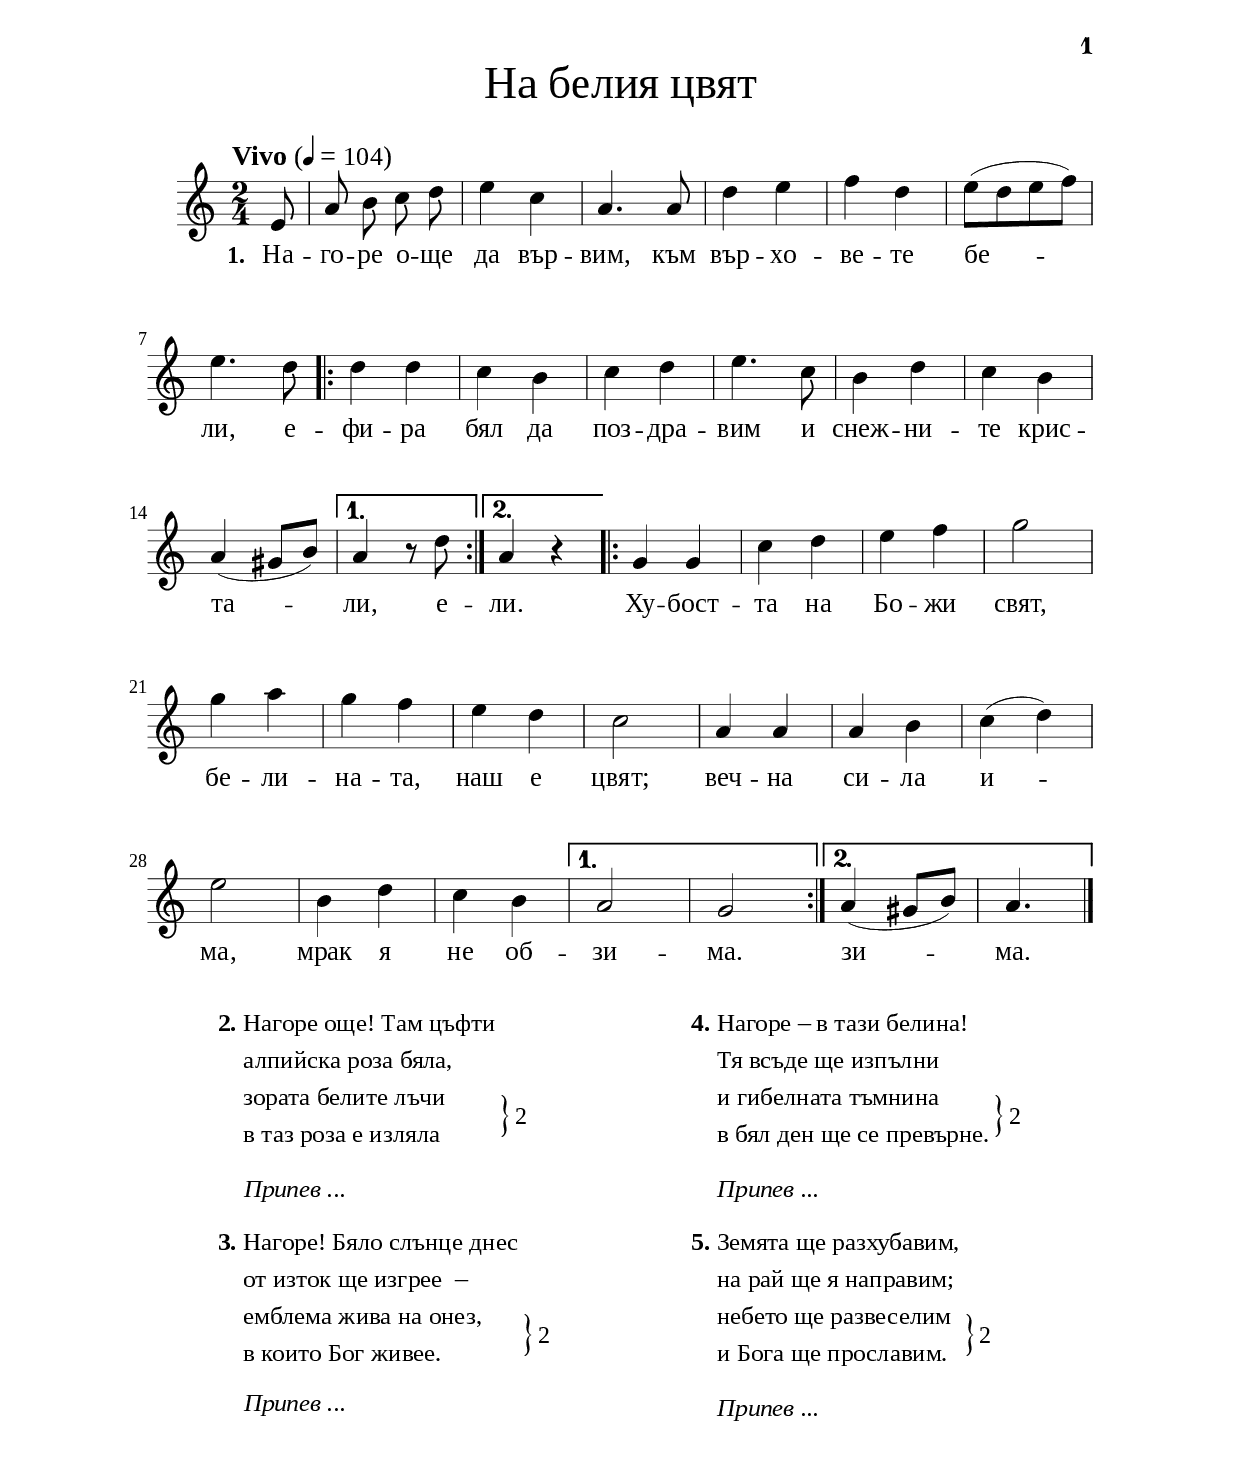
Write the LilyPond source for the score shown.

\version "2.24.4"

% include paper part and global functions
\include "include/globals.ily"

"rightBraces058" = \markup {
  \column {
    % repeat braces
    \translate #'(0 . -7.8 )
    \right-brace #20
  }
  \column {
    % repeat numbers
    \translate #'(0 . -8.5 )
    2
  }
}




\bookpart {
  \label #'ref058
  \tocItem \markup "На белия цвят"
  \include "include/bookpart-paper.ily"
  \score {
    \include "include/score-layout.ily"

    \new Voice \absolute {
      \clef treble
      \key a \minor
      \time 2/4
      \tempoFunc "Vivo" 4 "104"

      \autoBeamOff
      \partial 8

      e'8 | a'8  b'8 c''8 d''8 | e''4 c''4 | a'4. a'8 | d''4 e''4 | f''4 d''4 | e''8 ([ d''8 e''8 f''8 ]) | \break
      e''4. d''8 \repeat volta 2 {
        | d''4 d''4 |  c''4 b'4 |  c''4 d''4 |  e''4. c''8 |  b'4 d''4 | c''4 b'4 | \break
        a'4 ( gis'8 [b'8]) |
      } \alternative { { a'4 r8 d''8 } {  a'4 r4 } }
      \repeat volta 2 {
        | g'4 g'4 | c''4 d''4 | e''4 f''4 | g''2\break
        | g''4 a''4 |  g''4 f''4 |  e''4 d''4 |  c''2 | a'4 a'4 | a'4 b'4 | c''4 ( d''4 ) | \break
        e''2 | b'4 d''4| c''4 b'4 |
      } \alternative { { a'2 | g'2  }  {   a'4 (gis'8[b'8])  | a'4. \bar "|." \break } }
    }

    \addlyrics {
      \set stanza = "1. "  На -- го -- ре о -- ще да вър -- вим, към вър -- хо -- ве -- те бе --
      ли, е -- фи -- ра бял да поз -- дра -- вим и снеж -- ни -- те крис --
      та -- ли, е -- ли. Ху -- бост -- та на Бо -- жи свят,
      бе -- ли -- на -- та, наш е цвят;  веч -- на си -- ла и --
      ма, мрак я не об -- зи -- ма. зи -- ма.
    }

    \header {
      title = \titleFunc #'ref_desc_2 "На белия цвят" "Na belija cvjat"
    }

    \midi{}

  } % score


  \markup \abs-fontsize #12 \override #`(baseline-skip . ,bgCoupletBaselineSkip){
    \fill-line {
      \hspace #0.1
      \column {
        \line {
          \bold "2."
          \column {
            "Нагоре още! Там цъфти"
            "алпийска роза бяла,"
            "зората белите лъчи"
            "в таз роза е изляла"
          }\"rightBraces058"
        }

        \vspace #1
        \line {
          \bold " "
          \column {
            \italic "  Припев ..."
          }
        }
        \vspace #0.5
        \line {
          \bold "3."
          \column {
            "Нагоре! Бяло слънце днес"
            "от изток ще изгрее  –"
            "емблема жива на онез,"
            "в които Бог живее."
          }\"rightBraces058"
        }
        \vspace #1
        \line {
          \bold " "
          \column {
            \italic "  Припев ..."
          }
        }
      }
      \hspace #0.1
      % adds horizontal spacing between columns
      \column {
        \line {
          \bold "4."
          \column {
            "Нагоре – в тази белина!"
            "Тя всъде ще изпълни"
            "и гибелната тъмнина"
            "в бял ден ще се превърне."
          }\"rightBraces058"
        }
        \vspace #1
        \line {
          \bold " "
          \column {
            \italic "  Припев ..."
          }
        }
        % adds vertical spacing between verses
        \vspace #0.5
        \line {
          \bold "5."
          \column {
            "Земята ще разхубавим,"
            "на рай ще я направим;"
            "небето ще развеселим"
            "и Бога ще прославим."
          }\"rightBraces058"
        }
        \vspace #1
        \line {
          \bold " "
          \column {
            \italic "  Припев ..."
          }
        }
      }\hspace #0.1
    }
  }


} % bookpart
